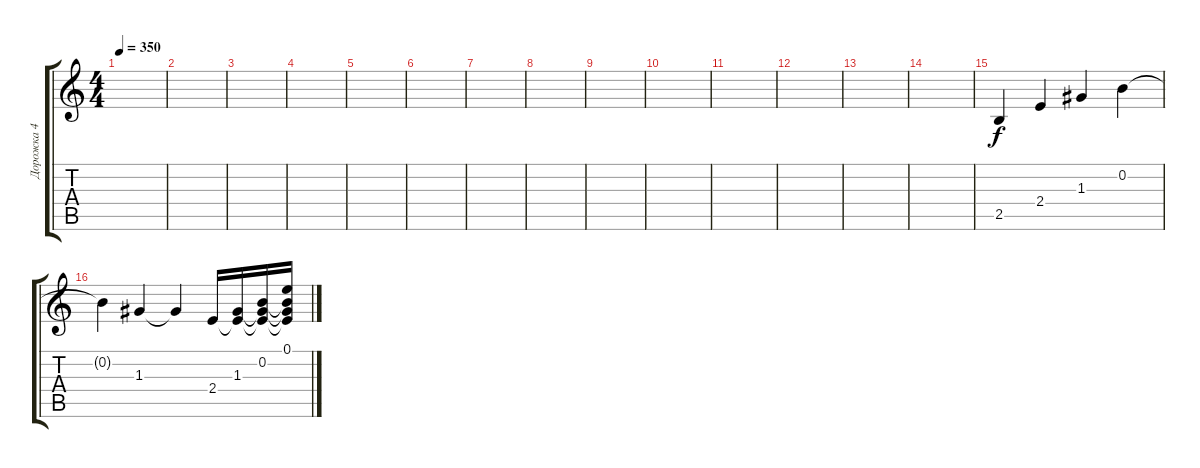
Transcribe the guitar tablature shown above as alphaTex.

\track ("Дорожка 4" "Дорожка 4") {instrument distortionguitar}
\staff {score tabs}
\tuning (E4 B3 G3 D3 A2 E2) {hide}
\ts (4 4)
\tempo 350
\clef g2
\ks c
|
|
|
|
|
|
|
|
|
|
|
|
|
|
2.5.4 2.4.4 1.3.4 0.2.4 |
0.2{t}.4 1.3.4 1.3{t}.4 2.4.16 (1.3 2.4{t}).16 (0.2 1.3{t} 2.4{t}).16 (0.1 0.2{t} 1.3{t} 2.4{t}).16
